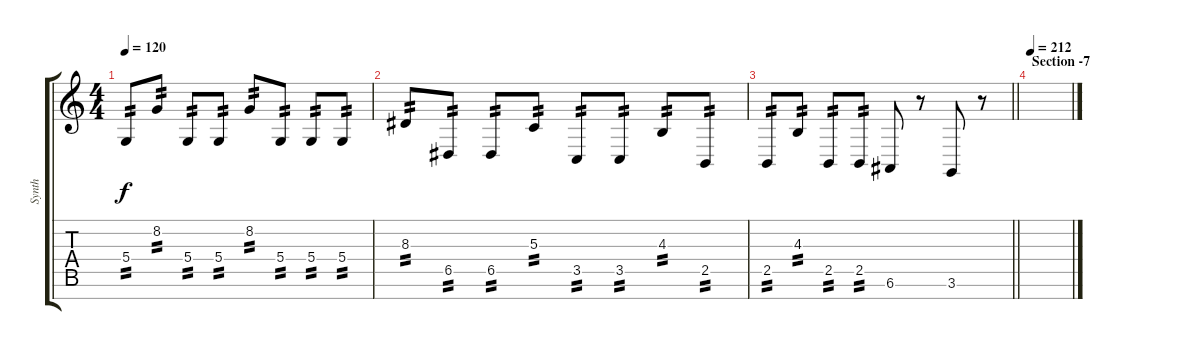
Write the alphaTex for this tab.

\track ("Synth" "Synth") {instrument lead2sawtooth}
\staff {score tabs}
\tuning (E4 B3 G3 D3 A2 E2 B1) {hide}
\ts (4 4)
\tempo 120
\clef g2
\ks c
5.4.8{tp 2 dy f} 8.2.8{tp 2} 5.4.8{tp 2} 5.4.8{tp 2} 8.2.8{tp 2} 5.4.8{tp 2} 5.4.8{tp 2} 5.4.8{tp 2} |
8.3.8{tp 2} 6.5.8{tp 2} 6.5.8{tp 2} 5.3.8{tp 2} 3.5.8{tp 2} 3.5.8{tp 2} 4.3.8{tp 2} 2.5.8{tp 2} |
\barLineRight lightlight
2.5.8{tp 2} 4.3.8{tp 2} 2.5.8{tp 2} 2.5.8{tp 2} 6.6.8 r.8 3.6.8 r.8 |
\section ("" "Section -7")
\tempo 212
